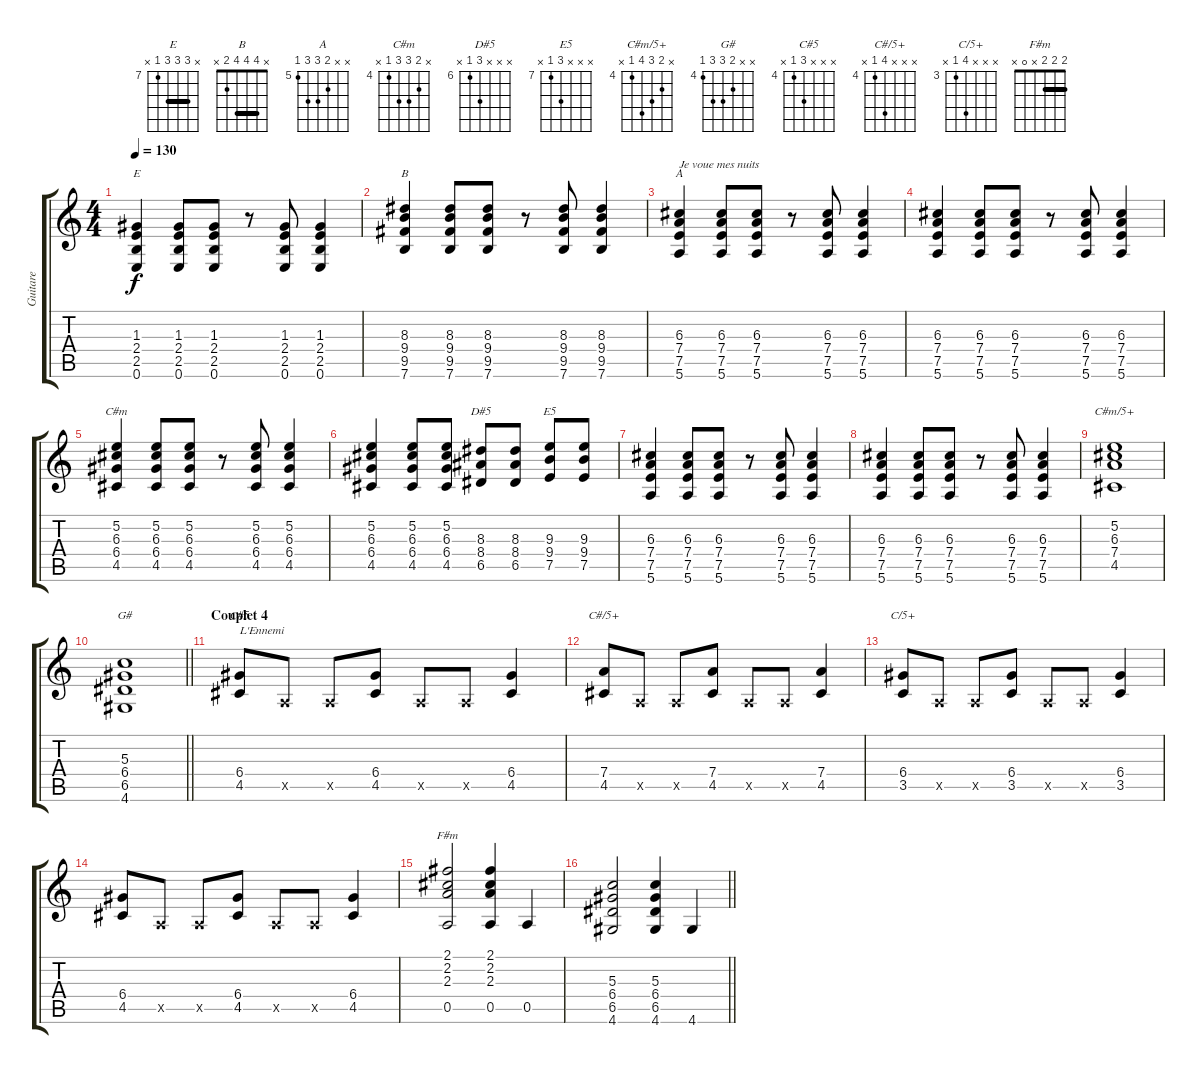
\track ("Guitare" "Guitare") {instrument acousticguitarsteel}
\staff {score tabs}
\tuning (E4 B3 G3 D3 A2 E2) {hide}
\chord ("E" x 9 9 9 7 x) {firstfret 7 barre 9}
\chord ("B" x 4 4 4 2 x) {barre 4}
\chord ("A" x x 6 7 7 5) {firstfret 5}
\chord ("C#m" x 5 6 6 4 x) {firstfret 4}
\chord ("D#5" x x x 8 6 x) {firstfret 6}
\chord ("E5" x x x 9 7 x) {firstfret 7}
\chord ("C#m/5+" x 5 6 7 4 x) {firstfret 4}
\chord ("G#" x x 5 6 6 4) {firstfret 4}
\chord ("C#5" x x x 6 4 x) {firstfret 4}
\chord ("C#/5+" x x x 7 4 x) {firstfret 4}
\chord ("C/5+" x x x 6 3 x) {firstfret 3}
\chord ("F#m" 2 2 2 x 0 x) {barre 2}
\ts (4 4)
\tempo 130
\clef g2
\ks c
(1.3 2.4 2.5 0.6).4{ch "E" dy f} (1.3 2.4 2.5 0.6).8 (1.3 2.4 2.5 0.6).8 r.8 (1.3 2.4 2.5 0.6).8 (1.3 2.4 2.5 0.6).4 |
(8.3 9.4 9.5 7.6).4{ch "B"} (8.3 9.4 9.5 7.6).8 (8.3 9.4 9.5 7.6).8 r.8 (8.3 9.4 9.5 7.6).8 (8.3 9.4 9.5 7.6).4 |
(6.3 7.4 7.5 5.6).4{ch "A" txt "Je voue mes nuits"} (6.3 7.4 7.5 5.6).8 (6.3 7.4 7.5 5.6).8 r.8 (6.3 7.4 7.5 5.6).8 (6.3 7.4 7.5 5.6).4 |
(6.3 7.4 7.5 5.6).4 (6.3 7.4 7.5 5.6).8 (6.3 7.4 7.5 5.6).8 r.8 (6.3 7.4 7.5 5.6).8 (6.3 7.4 7.5 5.6).4 |
(5.2 6.3 6.4 4.5).4{ch "C#m"} (5.2 6.3 6.4 4.5).8 (5.2 6.3 6.4 4.5).8 r.8 (5.2 6.3 6.4 4.5).8 (5.2 6.3 6.4 4.5).4 |
(5.2 6.3 6.4 4.5).4 (5.2 6.3 6.4 4.5).8 (5.2 6.3 6.4 4.5).8 (8.3 8.4 6.5).8{ch "D#5"} (8.3 8.4 6.5).8 (9.3 9.4 7.5).8{ch "E5"} (9.3 9.4 7.5).8 |
(6.3 7.4 7.5 5.6).4 (6.3 7.4 7.5 5.6).8 (6.3 7.4 7.5 5.6).8 r.8 (6.3 7.4 7.5 5.6).8 (6.3 7.4 7.5 5.6).4 |
(6.3 7.4 7.5 5.6).4 (6.3 7.4 7.5 5.6).8 (6.3 7.4 7.5 5.6).8 r.8 (6.3 7.4 7.5 5.6).8 (6.3 7.4 7.5 5.6).4 |
(5.2 6.3 7.4 4.5).1{ch "C#m/5+"} |
\barLineRight lightlight
(5.3 6.4 6.5 4.6).1{ch "G#"} |
\section ("" "Couplet 4")
(6.4 4.5).8{ch "C#5" txt "L'Ennemi"} 0.5{x}.8 0.5{x}.8 (6.4 4.5).8 0.5{x}.8 0.5{x}.8 (6.4 4.5).4 |
(7.4 4.5).8{ch "C#/5+"} 0.5{x}.8 0.5{x}.8 (7.4 4.5).8 0.5{x}.8 0.5{x}.8 (7.4 4.5).4 |
(6.4 3.5).8{ch "C/5+"} 0.5{x}.8 0.5{x}.8 (6.4 3.5).8 0.5{x}.8 0.5{x}.8 (6.4 3.5).4 |
(6.4 4.5).8 0.5{x}.8 0.5{x}.8 (6.4 4.5).8 0.5{x}.8 0.5{x}.8 (6.4 4.5).4 |
(2.1 2.2 2.3 0.5).2{ch "F#m"} (2.1 2.2 2.3 0.5).4 0.5.4 |
\barLineRight lightlight
(5.3 6.4 6.5 4.6).2 (5.3 6.4 6.5 4.6).4 4.6.4
